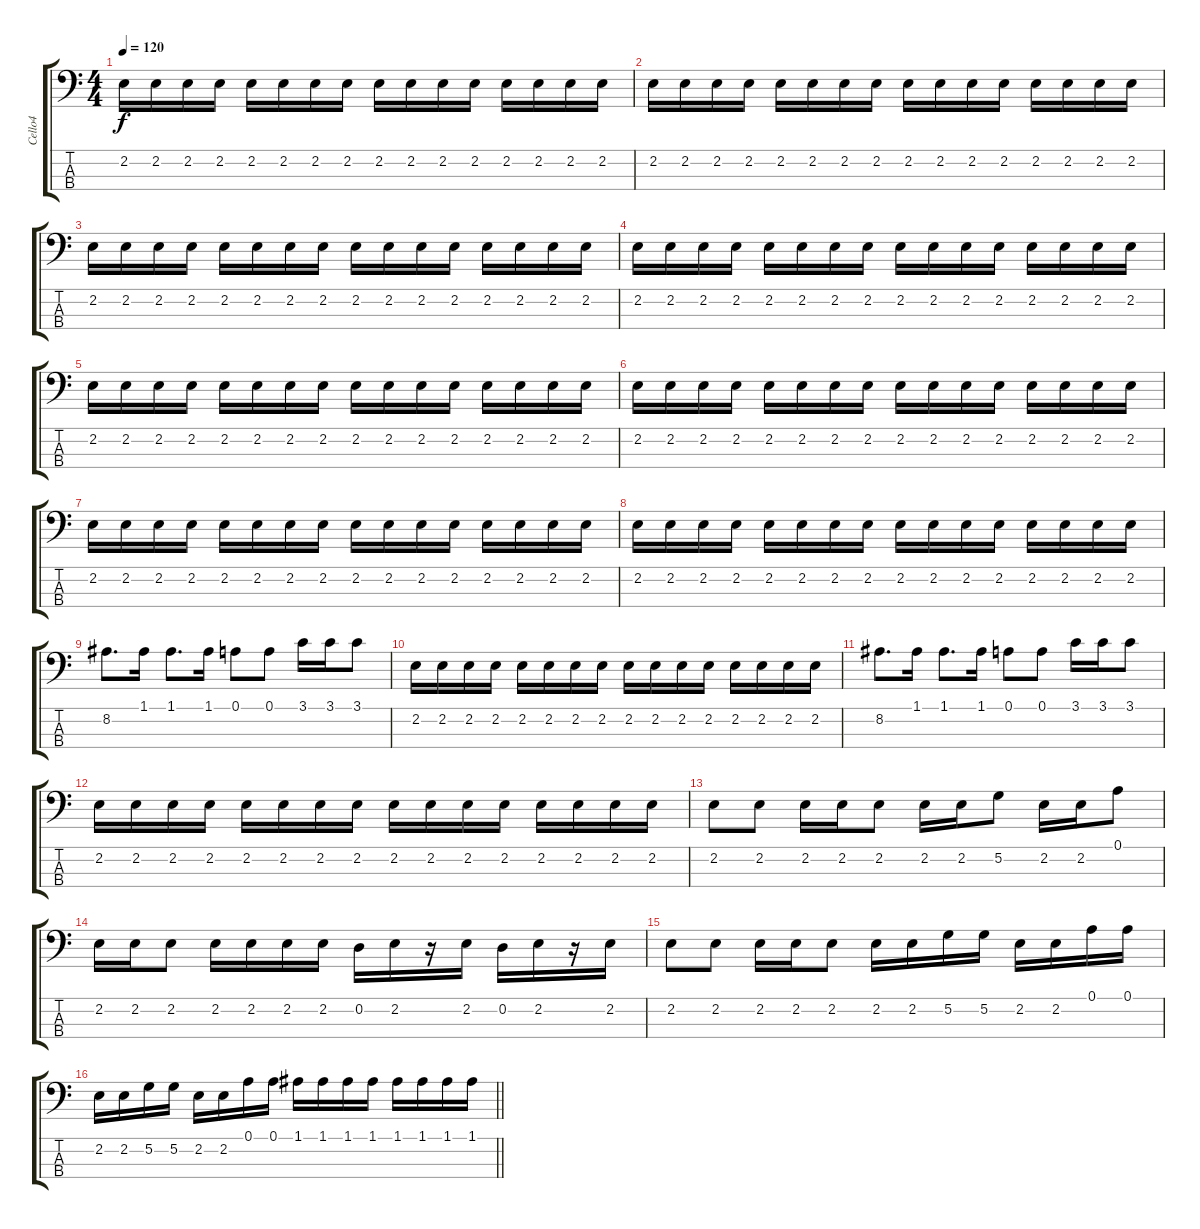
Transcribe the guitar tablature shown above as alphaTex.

\track ("Cello4" "Cello4") {instrument contrabass}
\staff {score tabs}
\tuning (A2 D2 G1 C1) {hide}
\ts (4 4)
\tempo 120
\clef f4
\ks c
2.2.16{dy f} 2.2.16 2.2.16 2.2.16 2.2.16 2.2.16 2.2.16 2.2.16 2.2.16 2.2.16 2.2.16 2.2.16 2.2.16 2.2.16 2.2.16 2.2.16 |
2.2.16 2.2.16 2.2.16 2.2.16 2.2.16 2.2.16 2.2.16 2.2.16 2.2.16 2.2.16 2.2.16 2.2.16 2.2.16 2.2.16 2.2.16 2.2.16 |
2.2.16 2.2.16 2.2.16 2.2.16 2.2.16 2.2.16 2.2.16 2.2.16 2.2.16 2.2.16 2.2.16 2.2.16 2.2.16 2.2.16 2.2.16 2.2.16 |
2.2.16 2.2.16 2.2.16 2.2.16 2.2.16 2.2.16 2.2.16 2.2.16 2.2.16 2.2.16 2.2.16 2.2.16 2.2.16 2.2.16 2.2.16 2.2.16 |
2.2.16 2.2.16 2.2.16 2.2.16 2.2.16 2.2.16 2.2.16 2.2.16 2.2.16 2.2.16 2.2.16 2.2.16 2.2.16 2.2.16 2.2.16 2.2.16 |
2.2.16 2.2.16 2.2.16 2.2.16 2.2.16 2.2.16 2.2.16 2.2.16 2.2.16 2.2.16 2.2.16 2.2.16 2.2.16 2.2.16 2.2.16 2.2.16 |
2.2.16 2.2.16 2.2.16 2.2.16 2.2.16 2.2.16 2.2.16 2.2.16 2.2.16 2.2.16 2.2.16 2.2.16 2.2.16 2.2.16 2.2.16 2.2.16 |
2.2.16 2.2.16 2.2.16 2.2.16 2.2.16 2.2.16 2.2.16 2.2.16 2.2.16 2.2.16 2.2.16 2.2.16 2.2.16 2.2.16 2.2.16 2.2.16 |
8.2.8{d} 1.1.16 1.1.8{d} 1.1.16 0.1.8 0.1.8 3.1.16 3.1.16 3.1.8 |
2.2.16 2.2.16 2.2.16 2.2.16 2.2.16 2.2.16 2.2.16 2.2.16 2.2.16 2.2.16 2.2.16 2.2.16 2.2.16 2.2.16 2.2.16 2.2.16 |
8.2.8{d} 1.1.16 1.1.8{d} 1.1.16 0.1.8 0.1.8 3.1.16 3.1.16 3.1.8 |
2.2.16 2.2.16 2.2.16 2.2.16 2.2.16 2.2.16 2.2.16 2.2.16 2.2.16 2.2.16 2.2.16 2.2.16 2.2.16 2.2.16 2.2.16 2.2.16 |
2.2.8 2.2.8 2.2.16 2.2.16 2.2.8 2.2.16 2.2.16 5.2.8 2.2.16 2.2.16 0.1.8 |
2.2.16 2.2.16 2.2.8 2.2.16 2.2.16 2.2.16 2.2.16 0.2.16 2.2.16 r.16 2.2.16 0.2.16 2.2.16 r.16 2.2.16 |
2.2.8 2.2.8 2.2.16 2.2.16 2.2.8 2.2.16 2.2.16 5.2.16 5.2.16 2.2.16 2.2.16 0.1.16 0.1.16 |
\barLineRight lightlight
2.2.16 2.2.16 5.2.16 5.2.16 2.2.16 2.2.16 0.1.16 0.1.16 1.1.16 1.1.16 1.1.16 1.1.16 1.1.16 1.1.16 1.1.16 1.1.16
